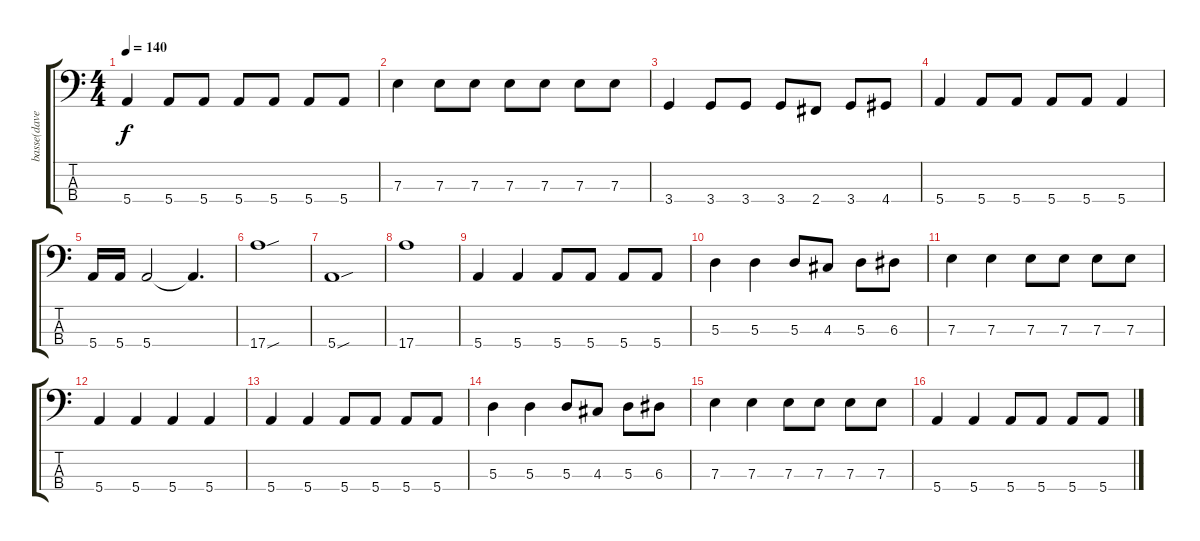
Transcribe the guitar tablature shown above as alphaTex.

\track ("basse(dave)" "basse(dave") {instrument electricbasspick}
\staff {score tabs}
\tuning (G2 D2 A1 E1) {hide}
\ts (4 4)
\tempo 140
\clef f4
\ks c
5.4.4{dy f} 5.4.8 5.4.8 5.4.8 5.4.8 5.4.8 5.4.8 |
7.3.4 7.3.8 7.3.8 7.3.8 7.3.8 7.3.8 7.3.8 |
3.4.4 3.4.8 3.4.8 3.4.8 2.4.8 3.4.8 4.4.8 |
5.4.4 5.4.8 5.4.8 5.4.8 5.4.8 5.4.4 |
5.4.16 5.4.16 5.4.2 5.4{t}.4{d} |
17.4{sou}.1 |
5.4{sou}.1 |
17.4.1 |
5.4.4 5.4.4 5.4.8 5.4.8 5.4.8 5.4.8 |
5.3.4 5.3.4 5.3.8 4.3.8 5.3.8 6.3.8 |
7.3.4 7.3.4 7.3.8 7.3.8 7.3.8 7.3.8 |
5.4.4 5.4.4 5.4.4 5.4.4 |
5.4.4 5.4.4 5.4.8 5.4.8 5.4.8 5.4.8 |
5.3.4 5.3.4 5.3.8 4.3.8 5.3.8 6.3.8 |
7.3.4 7.3.4 7.3.8 7.3.8 7.3.8 7.3.8 |
5.4.4 5.4.4 5.4.8 5.4.8 5.4.8 5.4.8
